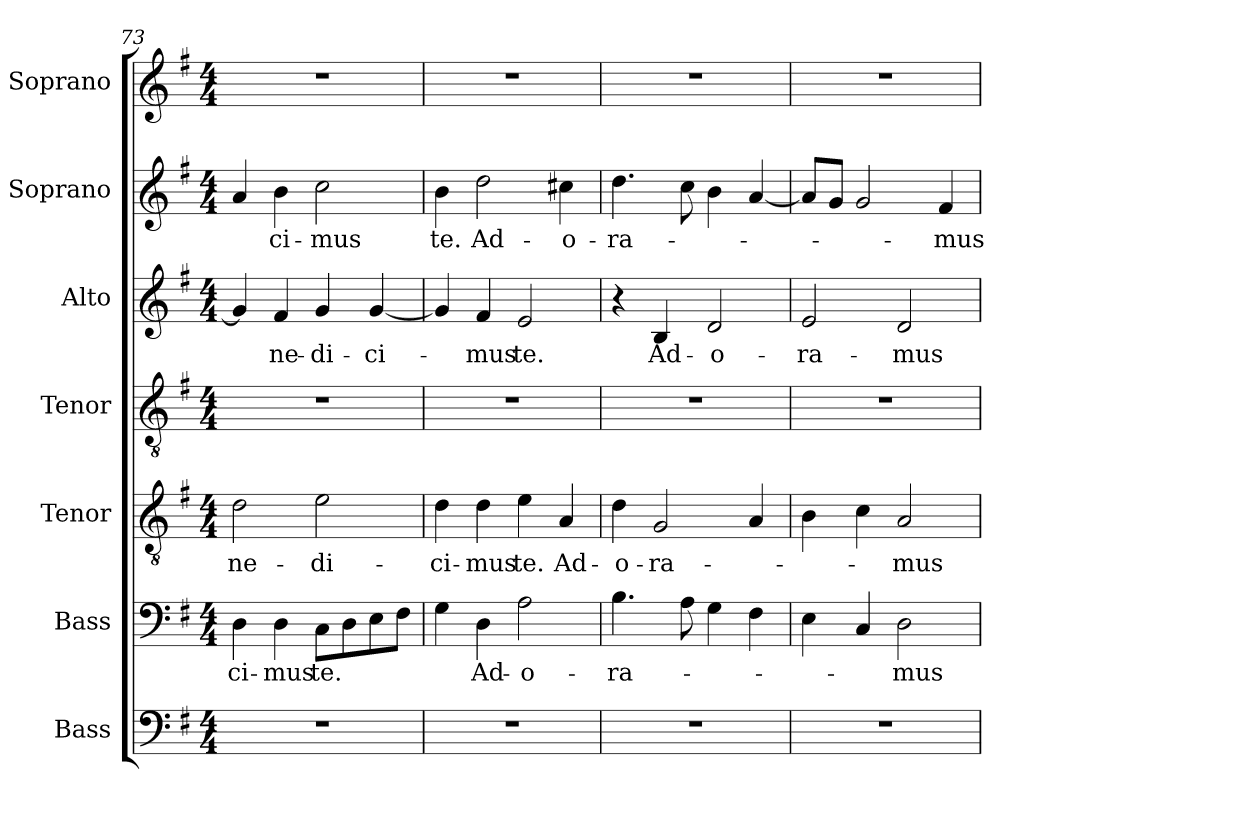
**kern	**kern	**text	**kern	**text	**kern	**kern	**text	**kern	**text	**kern
*part7	*part6	*part6	*part5	*part5	*part4	*part3	*part3	*part2	*part2	*part1
*staff7	*staff6	*staff6	*staff5	*staff5	*staff4	*staff3	*staff3	*staff2	*staff2	*staff1
*I"Bass	*I"Bass	*	*I"Tenor	*	*I"Tenor	*I"Alto	*	*I"Soprano	*	*I"Soprano
*I'B.	*I'B.	*	*I'T.	*	*I'T.	*I'A.	*	*I'S.	*	*I'S.
*clefF4	*clefF4	*	*clefGv2	*	*clefGv2	*clefG2	*	*clefG2	*	*clefG2
*	*	*	*ITrd7c12	*	*ITrd7c12	*	*	*	*	*
*k[f#]	*k[f#]	*	*k[f#]	*	*k[f#]	*k[f#]	*	*k[f#]	*	*k[f#]
*G:	*G:	*	*G:	*	*G:	*G:	*	*G:	*	*G:
*M4/4	*M4/4	*	*M4/4	*	*M4/4	*M4/4	*	*M4/4	*	*M4/4
=73	=73	=73	=73	=73	=73	=73	=73	=73	=73	=73
!	!	!LO:LY:b:color=#000000	!	!	!	!	!	!	!	!
!	!	!	!	!LO:LY:b:color=#000000	!	!	!	!	!	!
1r	4Di\	-ci-	2Di\	-ne-	1r	4gi/]	.	4ai/	.	1r
!	!	!LO:LY:b:color=#000000	!	!	!	!	!	!	!	!
!	!	!	!	!	!	!	!LO:LY:b:color=#000000	!	!	!
!	!	!	!	!	!	!	!	!	!LO:LY:b:color=#000000	!
.	4Di\	-mus	.	.	.	4f#i/	-ne-	4bi\	-ci-	.
!	!	!LO:LY:b:color=#000000	!	!	!	!	!	!	!	!
!	!	!	!	!LO:LY:b:color=#000000	!	!	!	!	!	!
!	!	!	!	!	!	!	!LO:LY:b:color=#000000	!	!	!
!	!	!	!	!	!	!	!	!	!LO:LY:b:color=#000000	!
.	8Ci\L	te.	2Ei\	-di-	.	4gi/	-di-	2cci\	-mus	.
.	8Di\	.	.	.	.	.	.	.	.	.
!	!	!	!	!	!	!	!LO:LY:b:color=#000000	!	!	!
.	8Ei\	.	.	.	.	[4gi/	-ci-	.	.	.
.	8F#i\J	.	.	.	.	.	.	.	.	.
=74	=74	=74	=74	=74	=74	=74	=74	=74	=74	=74
!	!	!	!	!LO:LY:b:color=#000000	!	!	!	!	!	!
!	!	!	!	!	!	!	!	!	!LO:LY:b:color=#000000	!
1r	4Gi\	.	4Di\	-ci-	1r	4gi/]	.	4bi\	te.	1r
!	!	!LO:LY:b:color=#000000	!	!	!	!	!	!	!	!
!	!	!	!	!LO:LY:b:color=#000000	!	!	!	!	!	!
!	!	!	!	!	!	!	!LO:LY:b:color=#000000	!	!	!
!	!	!	!	!	!	!	!	!	!LO:LY:b:color=#000000	!
.	4Di\	Ad-	4Di\	-mus	.	4f#i/	-mus	2ddi\	Ad-	.
!	!	!LO:LY:b:color=#000000	!	!	!	!	!	!	!	!
!	!	!	!	!LO:LY:b:color=#000000	!	!	!	!	!	!
!	!	!	!	!	!	!	!LO:LY:b:color=#000000	!	!	!
.	2Ai\	-o-	4Ei\	te.	.	2ei/	te.	.	.	.
!	!	!	!	!LO:LY:b:color=#000000	!	!	!	!	!	!
!	!	!	!	!	!	!	!	!	!LO:LY:b:color=#000000	!
.	.	.	4AAi/	Ad-	.	.	.	4cc#Xi\	-o-	.
=75	=75	=75	=75	=75	=75	=75	=75	=75	=75	=75
!	!	!LO:LY:b:color=#000000	!	!	!	!	!	!	!	!
!	!	!	!	!LO:LY:b:color=#000000	!	!	!	!	!	!
!	!	!	!	!	!	!	!	!	!LO:LY:b:color=#000000	!
1r	4.Bi\	-ra-	4Di\	-o-	1r	4r	.	4.ddi\	-ra-	1r
!	!	!	!	!LO:LY:b:color=#000000	!	!	!	!	!	!
!	!	!	!	!	!	!	!LO:LY:b:color=#000000	!	!	!
.	.	.	2GGi/	-ra-	.	4Bi/	Ad-	.	.	.
.	8Ai\	.	.	.	.	.	.	8cci\	.	.
!	!	!	!	!	!	!	!LO:LY:b:color=#000000	!	!	!
.	4Gi\	.	.	.	.	2di/	-o-	4bi\	.	.
.	4F#i\	.	4AAi/	.	.	.	.	[4ai/	.	.
=76	=76	=76	=76	=76	=76	=76	=76	=76	=76	=76
!	!	!	!	!	!	!	!LO:LY:b:color=#000000	!	!	!
1r	4Ei\	.	4BBi\	.	1r	2ei/	-ra-	8ai/L]	.	1r
.	.	.	.	.	.	.	.	8gi/J	.	.
.	4Ci/	.	4Ci\	.	.	.	.	2gi/	.	.
!	!	!LO:LY:b:color=#000000	!	!	!	!	!	!	!	!
!	!	!	!	!LO:LY:b:color=#000000	!	!	!	!	!	!
!	!	!	!	!	!	!	!LO:LY:b:color=#000000	!	!	!
.	2Di\	-mus	2AAi/	-mus	.	2di/	-mus	.	.	.
!	!	!	!	!	!	!	!	!	!LO:LY:b:color=#000000	!
.	.	.	.	.	.	.	.	4f#i/	-mus	.
=	=	=	=	=	=	=	=	=	=	=
*-	*-	*-	*-	*-	*-	*-	*-	*-	*-	*-
